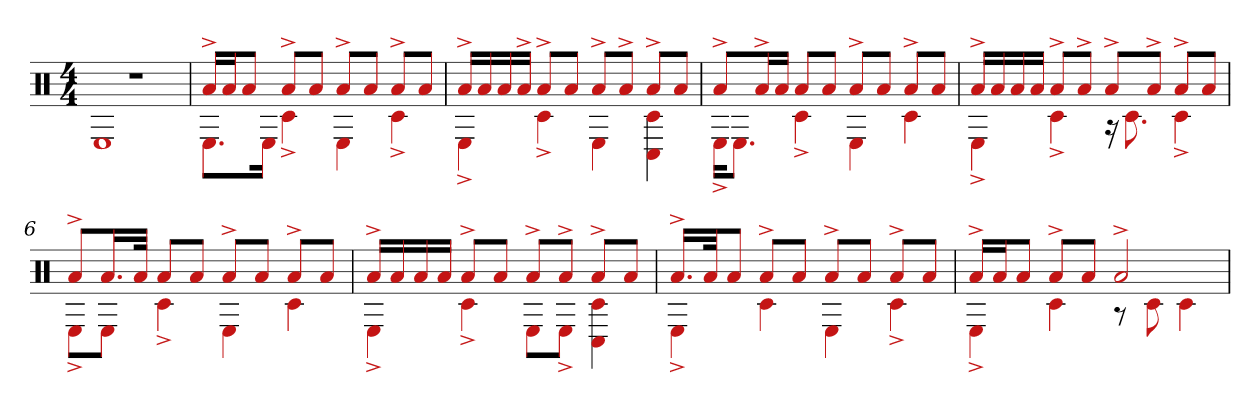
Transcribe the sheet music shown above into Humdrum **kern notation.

**kern
*part1
*staff1
*clefX
*k[]
*M4/4
=1
*^
1r	1E
=2	=2
16a^LL	8.EL
16aJ	.
8aJ	.
.	16EJk
8a^L	4c#^
8aJ	.
8a^L	4E
8aJ	.
8a^L	4c#^
8aJ	.
=3	=3
16a^LL	4E^
16a	.
16a	.
16a^JJ	.
8a^L	4c#^
8aJ	.
8a^L	4E
8a^J	.
8a^L	4C# 4c#
8aJ	.
=4	=4
8a^L	16E^KL
.	8.EJ
16a^L	.
16aJJ	.
8aL	4c#^
8aJ	.
8a^L	4E
8aJ	.
8a^L	4c#
8aJ	.
=5	=5
16a^LL	4E^
16a	.
16a	.
16aJJ	.
8a^L	4c#^
8a^J	.
8a^L	16r
.	8.c#
8a^J	.
8a^L	4c#^
8aJ	.
=6	=6
8a^L	8E^L
16.aL	8EJ
32aJJk	.
8aL	4c#^
8aJ	.
8a^L	4E
8aJ	.
8a^L	4c#
8aJ	.
=7	=7
16a^LL	4E^
16a	.
16a	.
16aJJ	.
8a^L	4c#^
8aJ	.
8a^L	8EL
8a^J	8E^J
8a^L	4C# 4c#
8aJ	.
=8	=8
16.a^LL	4E^
32aJk	.
8aJ	.
8a^L	4c#
8aJ	.
8a^L	4E
8aJ	.
8a^L	4c#^
8aJ	.
=9	=9
16a^LL	4E^
16aJ	.
8aJ	.
8a^L	4c#
8aJ	.
2a^	8r
.	8c#
.	4c#
*v	*v
=
*-
